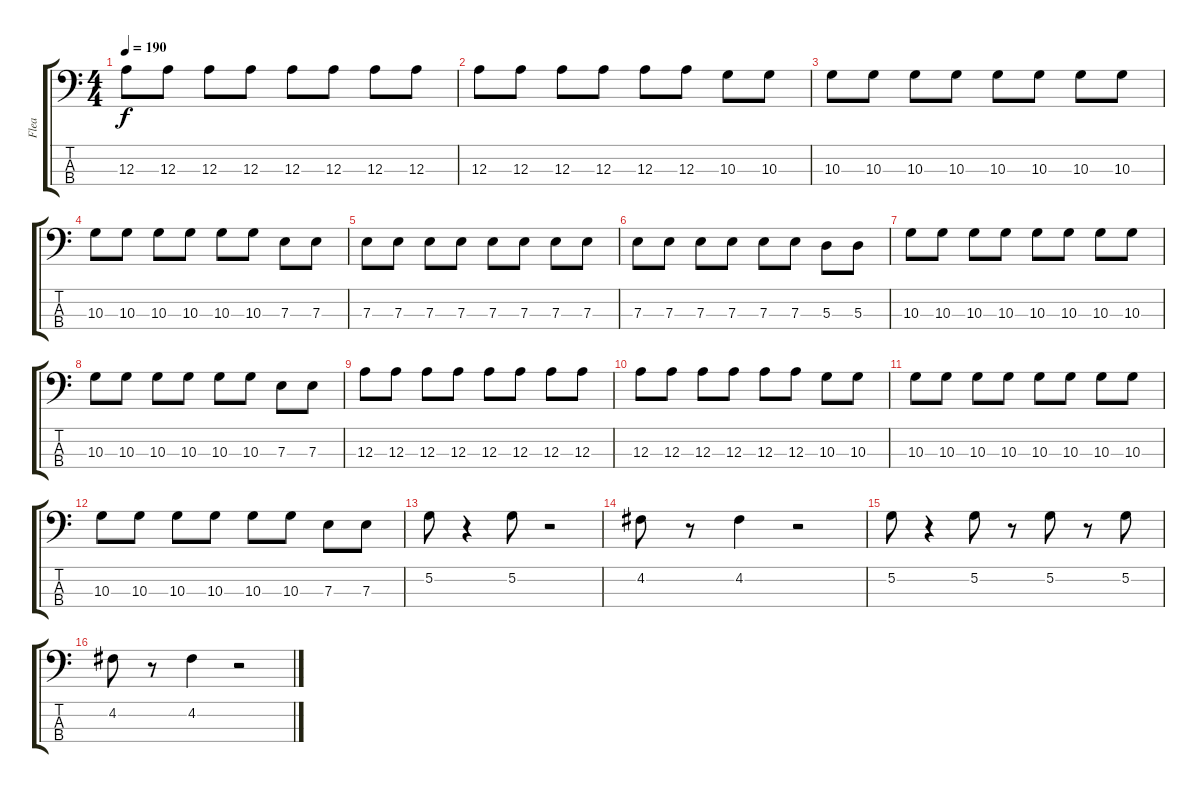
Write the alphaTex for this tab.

\track ("Flea" "Flea") {instrument electricbassfinger}
\staff {score tabs}
\tuning (G2 D2 A1 E1) {hide}
\ts (4 4)
\tempo 190
\clef f4
\ks c
12.3.8{dy f} 12.3.8 12.3.8 12.3.8 12.3.8 12.3.8 12.3.8 12.3.8 |
12.3.8 12.3.8 12.3.8 12.3.8 12.3.8 12.3.8 10.3.8 10.3.8 |
10.3.8 10.3.8 10.3.8 10.3.8 10.3.8 10.3.8 10.3.8 10.3.8 |
10.3.8 10.3.8 10.3.8 10.3.8 10.3.8 10.3.8 7.3.8 7.3.8 |
7.3.8 7.3.8 7.3.8 7.3.8 7.3.8 7.3.8 7.3.8 7.3.8 |
7.3.8 7.3.8 7.3.8 7.3.8 7.3.8 7.3.8 5.3.8 5.3.8 |
10.3.8 10.3.8 10.3.8 10.3.8 10.3.8 10.3.8 10.3.8 10.3.8 |
10.3.8 10.3.8 10.3.8 10.3.8 10.3.8 10.3.8 7.3.8 7.3.8 |
12.3.8 12.3.8 12.3.8 12.3.8 12.3.8 12.3.8 12.3.8 12.3.8 |
12.3.8 12.3.8 12.3.8 12.3.8 12.3.8 12.3.8 10.3.8 10.3.8 |
10.3.8 10.3.8 10.3.8 10.3.8 10.3.8 10.3.8 10.3.8 10.3.8 |
10.3.8 10.3.8 10.3.8 10.3.8 10.3.8 10.3.8 7.3.8 7.3.8 |
5.2.8 r.4 5.2.8 r.2 |
4.2.8 r.8 4.2.4 r.2 |
5.2.8 r.4 5.2.8 r.8 5.2.8 r.8 5.2.8 |
4.2.8 r.8 4.2.4 r.2
